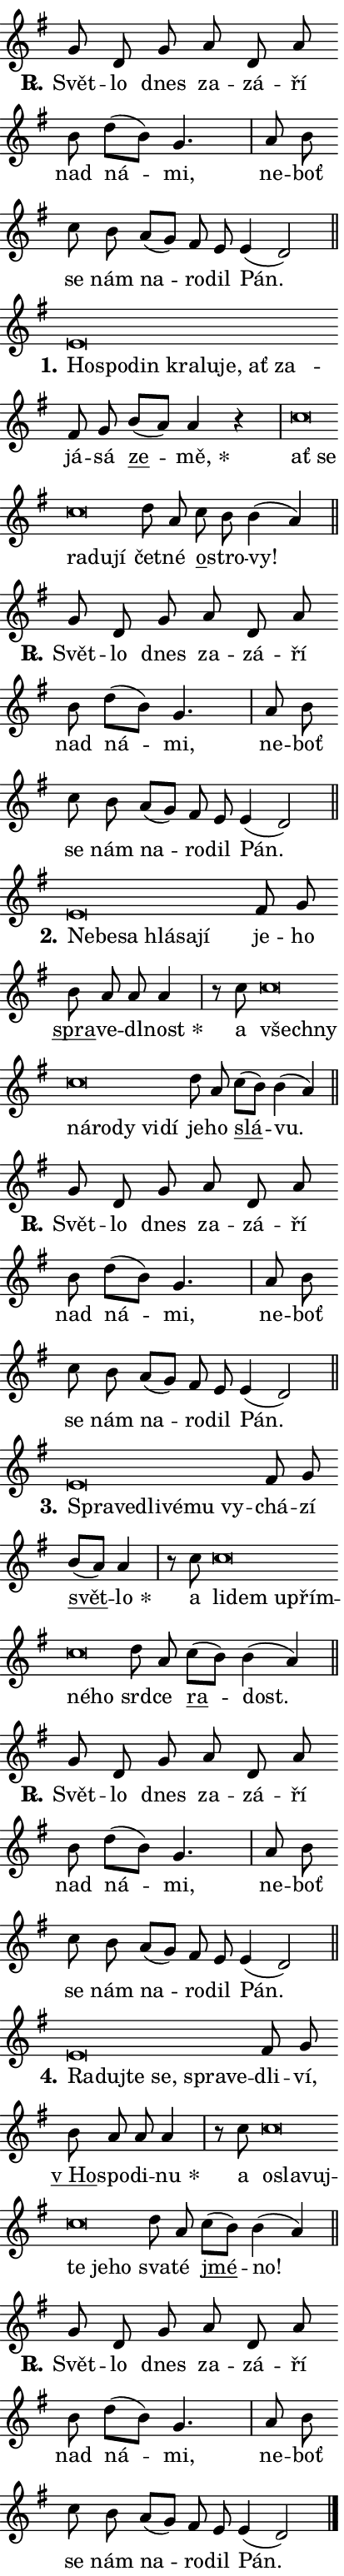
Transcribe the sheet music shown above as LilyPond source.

\version "2.24.0"
\header { tagline = "" }
\paper {
  indent = 0\cm
  top-margin = 0\cm
  right-margin = 0.13\cm % to fit lyric hyphens
  bottom-margin = 0\cm
  left-margin = 0\cm
  paper-width = 7\cm
  page-breaking = #ly:one-page-breaking
  system-system-spacing.basic-distance = #11
  score-system-spacing.basic-distance = #11
  ragged-last = ##f
}


%% Author: Thomas Morley
%% https://lists.gnu.org/archive/html/lilypond-user/2020-05/msg00002.html
#(define (line-position grob)
"Returns position of @var[grob} in current system:
   @code{'start}, if at first time-step
   @code{'end}, if at last time-step
   @code{'middle} otherwise
"
  (let* ((col (ly:item-get-column grob))
         (ln (ly:grob-object col 'left-neighbor))
         (rn (ly:grob-object col 'right-neighbor))
         (col-to-check-left (if (ly:grob? ln) ln col))
         (col-to-check-right (if (ly:grob? rn) rn col))
         (break-dir-left
           (and
             (ly:grob-property col-to-check-left 'non-musical #f)
             (ly:item-break-dir col-to-check-left)))
         (break-dir-right
           (and
             (ly:grob-property col-to-check-right 'non-musical #f)
             (ly:item-break-dir col-to-check-right))))
        (cond ((eqv? 1 break-dir-left) 'start)
              ((eqv? -1 break-dir-right) 'end)
              (else 'middle))))

#(define (tranparent-at-line-position vctor)
  (lambda (grob)
  "Relying on @code{line-position} select the relevant enry from @var{vctor}.
Used to determine transparency,"
    (case (line-position grob)
      ((end) (not (vector-ref vctor 0)))
      ((middle) (not (vector-ref vctor 1)))
      ((start) (not (vector-ref vctor 2))))))

noteHeadBreakVisibility =
#(define-music-function (break-visibility)(vector?)
"Makes @code{NoteHead}s transparent relying on @var{break-visibility}"
#{
  \override NoteHead.transparent =
    #(tranparent-at-line-position break-visibility)
#})

#(define delete-ledgers-for-transparent-note-heads
  (lambda (grob)
    "Reads whether a @code{NoteHead} is transparent.
If so this @code{NoteHead} is removed from @code{'note-heads} from
@var{grob}, which is supposed to be @code{LedgerLineSpanner}.
As a result ledgers are not printed for this @code{NoteHead}"
    (let* ((nhds-array (ly:grob-object grob 'note-heads))
           (nhds-list
             (if (ly:grob-array? nhds-array)
                 (ly:grob-array->list nhds-array)
                 '()))
           ;; Relies on the transparent-property being done before
           ;; Staff.LedgerLineSpanner.after-line-breaking is executed.
           ;; This is fragile ...
           (to-keep
             (remove
               (lambda (nhd)
                 (ly:grob-property nhd 'transparent #f))
               nhds-list)))
      ;; TODO find a better method to iterate over grob-arrays, similiar
      ;; to filter/remove etc for lists
      ;; For now rebuilt from scratch
      (set! (ly:grob-object grob 'note-heads)  '())
      (for-each
        (lambda (nhd)
          (ly:pointer-group-interface::add-grob grob 'note-heads nhd))
        to-keep))))

squashNotes = {
  \override NoteHead.X-extent = #'(-0.2 . 0.2)
  \override NoteHead.Y-extent = #'(-0.75 . 0)
  \override NoteHead.stencil =
    #(lambda (grob)
       (let ((pos (ly:grob-property grob 'staff-position)))
         (begin
           (if (< pos -7) (display "ERROR: Lower brevis then expected\n") (display "OK: Expected brevis position\n"))
           (if (<= pos -6) ly:text-interface::print ly:note-head::print))))
}
unSquashNotes = {
  \revert NoteHead.X-extent
  \revert NoteHead.Y-extent
  \revert NoteHead.stencil
}

hideNotes = \noteHeadBreakVisibility #begin-of-line-visible
unHideNotes = \noteHeadBreakVisibility #all-visible

% work-around for resetting accidentals
% https://lilypond.org/doc/v2.23/Documentation/notation/displaying-rhythms#unmetered-music
cadenzaMeasure = {
  \cadenzaOff
  \partial 1024 s1024
  \cadenzaOn
}

#(define-markup-command (accent layout props text) (markup?)
  "Underline accented syllable"
  (interpret-markup layout props
    #{\markup \override #'(offset . 4.3) \underline { #text }#}))

responsum = \markup \concat {
  "R" \hspace #-1.05 \path #0.1 #'((moveto 0 0.07) (lineto 0.9 0.8)) \hspace #0.05 "."
}

spaceSize = #0.6828661417322834 % exact space size for TeX Gyre Schola

\layout {
  \context {
    \Staff
    \remove "Time_signature_engraver"
    \override LedgerLineSpanner.after-line-breaking = #delete-ledgers-for-transparent-note-heads
  }
  \context {
    \Lyrics {
      \override LyricSpace.minimum-distance = \spaceSize
      \override LyricText.font-name = #"TeX Gyre Schola"
      \override LyricText.font-size = 1
      \override StanzaNumber.font-name = #"TeX Gyre Schola Bold"
      \override StanzaNumber.font-size = 1
    }
  }
  \context {
    \Score 
    \override NoteHead.text =
      #(lambda (grob) 
        (let ((pos (ly:grob-property grob 'staff-position)))
          #{\markup {
            \combine
              \halign #-0.55 \raise #(if (= pos -6) 0 0.5) \override #'(thickness . 2) \draw-line #'(3.2 . 0)
              \musicglyph "noteheads.sM1"
          }#}))
  }
}

% magnetic-lyrics.ily
%
%   written by
%     Jean Abou Samra <jean@abou-samra.fr>
%     Werner Lemberg <wl@gnu.org>
%
%   adapted by
%     Jiri Hon <jiri.hon@gmail.com>
%
% Version 2022-Apr-15

% https://www.mail-archive.com/lilypond-user@gnu.org/msg149350.html

#(define (Left_hyphen_pointer_engraver context)
   "Collect syllable-hyphen-syllable occurrences in lyrics and store
them in properties.  This engraver only looks to the left.  For
example, if the lyrics input is @code{foo -- bar}, it does the
following.

@itemize @bullet
@item
Set the @code{text} property of the @code{LyricHyphen} grob between
@q{foo} and @q{bar} to @code{foo}.

@item
Set the @code{left-hyphen} property of the @code{LyricText} grob with
text @q{foo} to the @code{LyricHyphen} grob between @q{foo} and
@q{bar}.
@end itemize

Use this auxiliary engraver in combination with the
@code{lyric-@/text::@/apply-@/magnetic-@/offset!} hook."
   (let ((hyphen #f)
         (text #f))
     (make-engraver
      (acknowledgers
       ((lyric-syllable-interface engraver grob source-engraver)
        (set! text grob)))
      (end-acknowledgers
       ((lyric-hyphen-interface engraver grob source-engraver)
        ;(when (not (grob::has-interface grob 'lyric-space-interface))
          (set! hyphen grob)));)
      ((stop-translation-timestep engraver)
       (when (and text hyphen)
         (ly:grob-set-object! text 'left-hyphen hyphen))
       (set! text #f)
       (set! hyphen #f)))))

#(define (lyric-text::apply-magnetic-offset! grob)
   "If the space between two syllables is less than the value in
property @code{LyricText@/.details@/.squash-threshold}, move the right
syllable to the left so that it gets concatenated with the left
syllable.

Use this function as a hook for
@code{LyricText@/.after-@/line-@/breaking} if the
@code{Left_@/hyphen_@/pointer_@/engraver} is active."
   (let ((hyphen (ly:grob-object grob 'left-hyphen #f)))
     (when hyphen
       (let ((left-text (ly:spanner-bound hyphen LEFT)))
         (when (grob::has-interface left-text 'lyric-syllable-interface)
           (let* ((common (ly:grob-common-refpoint grob left-text X))
                  (this-x-ext (ly:grob-extent grob common X))
                  (left-x-ext
                   (begin
                     ;; Trigger magnetism for left-text.
                     (ly:grob-property left-text 'after-line-breaking)
                     (ly:grob-extent left-text common X)))
                  ;; `delta` is the gap width between two syllables.
                  (delta (- (interval-start this-x-ext)
                            (interval-end left-x-ext)))
                  (details (ly:grob-property grob 'details))
                  (threshold (assoc-get 'squash-threshold details 0.2)))
             (when (< delta threshold)
               (let* (;; We have to manipulate the input text so that
                      ;; ligatures crossing syllable boundaries are not
                      ;; disabled.  For languages based on the Latin
                      ;; script this is essentially a beautification.
                      ;; However, for non-Western scripts it can be a
                      ;; necessity.
                      (lt (ly:grob-property left-text 'text))
                      (rt (ly:grob-property grob 'text))
                      (is-space (grob::has-interface hyphen 'lyric-space-interface))
                      (space (if is-space " " ""))
                      (extra-delta (if is-space spaceSize 0))
                      ;; Append new syllable.
                      (ltrt-space (if (and (string? lt) (string? rt))
                                (string-append lt space rt)
                                (make-concat-markup (list lt space rt))))
                      ;; Right-align `ltrt` to the right side.
                      (ltrt-space-markup (grob-interpret-markup
                               grob
                               (make-translate-markup
                                (cons (interval-length this-x-ext) 0)
                                (make-right-align-markup ltrt-space)))))
                 (begin
                   ;; Don't print `left-text`.
                   (ly:grob-set-property! left-text 'stencil #f)
                   ;; Set text and stencil (which holds all collected
                   ;; syllables so far) and shift it to the left.
                   (ly:grob-set-property! grob 'text ltrt-space)
                   (ly:grob-set-property! grob 'stencil ltrt-space-markup)
                   (ly:grob-translate-axis! grob (- (- delta extra-delta)) X))))))))))


#(define (lyric-hyphen::displace-bounds-first grob)
   ;; Make very sure this callback isn't triggered too early.
   (let ((left (ly:spanner-bound grob LEFT))
         (right (ly:spanner-bound grob RIGHT)))
     (ly:grob-property left 'after-line-breaking)
     (ly:grob-property right 'after-line-breaking)
     (ly:lyric-hyphen::print grob)))

squashThreshold = #0.4

\layout {
  \context {
    \Lyrics
    \consists #Left_hyphen_pointer_engraver
    \override LyricText.after-line-breaking =
      #lyric-text::apply-magnetic-offset!
    \override LyricHyphen.stencil = #lyric-hyphen::displace-bounds-first
    \override LyricText.details.squash-threshold = \squashThreshold
    \override LyricHyphen.minimum-distance = 0
    \override LyricHyphen.minimum-length = \squashThreshold
  }
}

squashText = \override LyricText.details.squash-threshold = 9999
unSquashText = \override LyricText.details.squash-threshold = \squashThreshold

leftText = \override LyricText.self-alignment-X = #LEFT
unLeftText = \revert LyricText.self-alignment-X

starOffset = #(lambda (grob) 
                (let ((x_offset (ly:self-alignment-interface::aligned-on-x-parent grob)))
                  (if (= x_offset 0) 0 (+ x_offset 1.2))))

star = #(define-music-function (syllable)(string?)
"Append star separator at the end of a syllable"
#{
  \once \override LyricText.X-offset = #starOffset
  \lyricmode { \markup {
    #syllable
    \override #'((font-name . "TeX Gyre Schola Bold")) \hspace #0.2 \lower #0.65 \larger "*"
  } }
#})

starAccent = #(define-music-function (syllable)(string?)
"Append star separator at the end of a syllable and make accent"
#{
  \once \override LyricText.X-offset = #starOffset
  \lyricmode { \markup {
    \accent #syllable
    \override #'((font-name . "TeX Gyre Schola Bold")) \hspace #0.2 \lower #0.65 \larger "*"
  } }
#})

breath = #(define-music-function (syllable)(string?)
"Append breathing indicator at the end of a syllable"
#{
  \lyricmode { \markup { #syllable "+" } }
#})

optionalBreath = #(define-music-function (syllable)(string?)
"Append optional breathing indicator at the end of a syllable"
#{
  \lyricmode { \markup { #syllable "(+)" } }
#})


\score {
    <<
        \new Voice = "melody" { \cadenzaOn \key g \major \relative { g'8 d g a d, a' \bar "" b d[( b)] g4. \cadenzaMeasure \bar "|" a8 b \bar "" c b \bar "" a[( g)] fis e \bar "" e4( d2) \cadenzaMeasure \bar "||" \break } }
        \new Lyrics \lyricsto "melody" { \lyricmode { \set stanza = \responsum
Svět -- lo dnes za -- zá -- ří nad ná -- mi, ne -- boť se nám na -- ro -- dil Pán. } }
    >>
    \layout {}
}

\score {
    <<
        \new Voice = "melody" { \cadenzaOn \key g \major \relative { \squashNotes e'\breve*1/16 \hideNotes \breve*1/16 \bar "" \breve*1/16 \bar "" \breve*1/16 \bar "" \breve*1/16 \bar "" \breve*1/16 \bar "" \breve*1/16 \breve*1/16 \bar "" \unHideNotes \unSquashNotes fis8 g \bar "" b[( a)] a4 r \cadenzaMeasure \bar "|" \squashNotes c\breve*1/16 \hideNotes \breve*1/16 \bar "" \breve*1/16 \bar "" \breve*1/16 \breve*1/16 \bar "" \unHideNotes \unSquashNotes d8 a \bar "" c b b4( a) \cadenzaMeasure \bar "||" \break } }
        \new Lyrics \lyricsto "melody" { \lyricmode { \set stanza = "1."
\leftText Ho -- \squashText spo -- din kra -- lu -- je, ať za -- \unLeftText \unSquashText já -- sá \markup \accent ze -- \star mě, \leftText ať \squashText se ra -- du -- jí \unLeftText \unSquashText čet -- né \markup \accent o -- stro -- vy! } }
    >>
    \layout {}
}

\score {
    <<
        \new Voice = "melody" { \cadenzaOn \key g \major \relative { g'8 d g a d, a' \bar "" b d[( b)] g4. \cadenzaMeasure \bar "|" a8 b \bar "" c b \bar "" a[( g)] fis e \bar "" e4( d2) \cadenzaMeasure \bar "||" \break } }
        \new Lyrics \lyricsto "melody" { \lyricmode { \set stanza = \responsum
Svět -- lo dnes za -- zá -- ří nad ná -- mi, ne -- boť se nám na -- ro -- dil Pán. } }
    >>
    \layout {}
}

\score {
    <<
        \new Voice = "melody" { \cadenzaOn \key g \major \relative { \squashNotes e'\breve*1/16 \hideNotes \breve*1/16 \bar "" \breve*1/16 \bar "" \breve*1/16 \bar "" \breve*1/16 \breve*1/16 \bar "" \unHideNotes \unSquashNotes fis8 g \bar "" b a a a4 \cadenzaMeasure \bar "|" r8 c \squashNotes c\breve*1/16 \hideNotes \breve*1/16 \bar "" \breve*1/16 \bar "" \breve*1/16 \bar "" \breve*1/16 \bar "" \breve*1/16 \breve*1/16 \bar "" \unHideNotes \unSquashNotes d8 a \bar "" c[( b)] b4( a) \cadenzaMeasure \bar "||" \break } }
        \new Lyrics \lyricsto "melody" { \lyricmode { \set stanza = "2."
\leftText Ne -- \squashText be -- sa hlá -- sa -- jí \unLeftText \unSquashText je -- ho \markup \accent spra -- ve -- dl -- \star nost a \leftText všech -- \squashText ny ná -- ro -- dy vi -- dí \unLeftText \unSquashText je -- ho \markup \accent slá -- vu. } }
    >>
    \layout {}
}

\score {
    <<
        \new Voice = "melody" { \cadenzaOn \key g \major \relative { g'8 d g a d, a' \bar "" b d[( b)] g4. \cadenzaMeasure \bar "|" a8 b \bar "" c b \bar "" a[( g)] fis e \bar "" e4( d2) \cadenzaMeasure \bar "||" \break } }
        \new Lyrics \lyricsto "melody" { \lyricmode { \set stanza = \responsum
Svět -- lo dnes za -- zá -- ří nad ná -- mi, ne -- boť se nám na -- ro -- dil Pán. } }
    >>
    \layout {}
}

\score {
    <<
        \new Voice = "melody" { \cadenzaOn \key g \major \relative { \squashNotes e'\breve*1/16 \hideNotes \breve*1/16 \bar "" \breve*1/16 \bar "" \breve*1/16 \bar "" \breve*1/16 \breve*1/16 \bar "" \unHideNotes \unSquashNotes fis8 g \bar "" b[( a)] a4 \cadenzaMeasure \bar "|" r8 c \squashNotes c\breve*1/16 \hideNotes \breve*1/16 \bar "" \breve*1/16 \bar "" \breve*1/16 \bar "" \breve*1/16 \breve*1/16 \bar "" \unHideNotes \unSquashNotes d8 a \bar "" c[( b)] b4( a) \cadenzaMeasure \bar "||" \break } }
        \new Lyrics \lyricsto "melody" { \lyricmode { \set stanza = "3."
\leftText Spra -- \squashText ve -- dli -- vé -- mu vy -- \unLeftText \unSquashText chá -- zí \markup \accent svět -- \star lo a \leftText li -- \squashText dem u -- přím -- né -- ho \unLeftText \unSquashText srd -- ce \markup \accent ra -- dost. } }
    >>
    \layout {}
}

\score {
    <<
        \new Voice = "melody" { \cadenzaOn \key g \major \relative { g'8 d g a d, a' \bar "" b d[( b)] g4. \cadenzaMeasure \bar "|" a8 b \bar "" c b \bar "" a[( g)] fis e \bar "" e4( d2) \cadenzaMeasure \bar "||" \break } }
        \new Lyrics \lyricsto "melody" { \lyricmode { \set stanza = \responsum
Svět -- lo dnes za -- zá -- ří nad ná -- mi, ne -- boť se nám na -- ro -- dil Pán. } }
    >>
    \layout {}
}

\score {
    <<
        \new Voice = "melody" { \cadenzaOn \key g \major \relative { \squashNotes e'\breve*1/16 \hideNotes \breve*1/16 \bar "" \breve*1/16 \bar "" \breve*1/16 \bar "" \breve*1/16 \breve*1/16 \bar "" \unHideNotes \unSquashNotes fis8 g \bar "" b a a a4 \cadenzaMeasure \bar "|" r8 c \squashNotes c\breve*1/16 \hideNotes \breve*1/16 \bar "" \breve*1/16 \bar "" \breve*1/16 \bar "" \breve*1/16 \breve*1/16 \bar "" \unHideNotes \unSquashNotes d8 a \bar "" c[( b)] b4( a) \cadenzaMeasure \bar "||" \break } }
        \new Lyrics \lyricsto "melody" { \lyricmode { \set stanza = "4."
\leftText Ra -- \squashText duj -- te se, spra -- ve -- \unLeftText \unSquashText dli -- ví, \markup \accent "v Ho" -- spo -- di -- \star nu a \leftText o -- \squashText sla -- vuj -- te je -- ho \unLeftText \unSquashText sva -- té \markup \accent jmé -- no! } }
    >>
    \layout {}
}

\score {
    <<
        \new Voice = "melody" { \cadenzaOn \key g \major \relative { g'8 d g a d, a' \bar "" b d[( b)] g4. \cadenzaMeasure \bar "|" a8 b \bar "" c b \bar "" a[( g)] fis e \bar "" e4( d2) \cadenzaMeasure \bar "||" \break } \bar "|." }
        \new Lyrics \lyricsto "melody" { \lyricmode { \set stanza = \responsum
Svět -- lo dnes za -- zá -- ří nad ná -- mi, ne -- boť se nám na -- ro -- dil Pán. } }
    >>
    \layout {}
}
